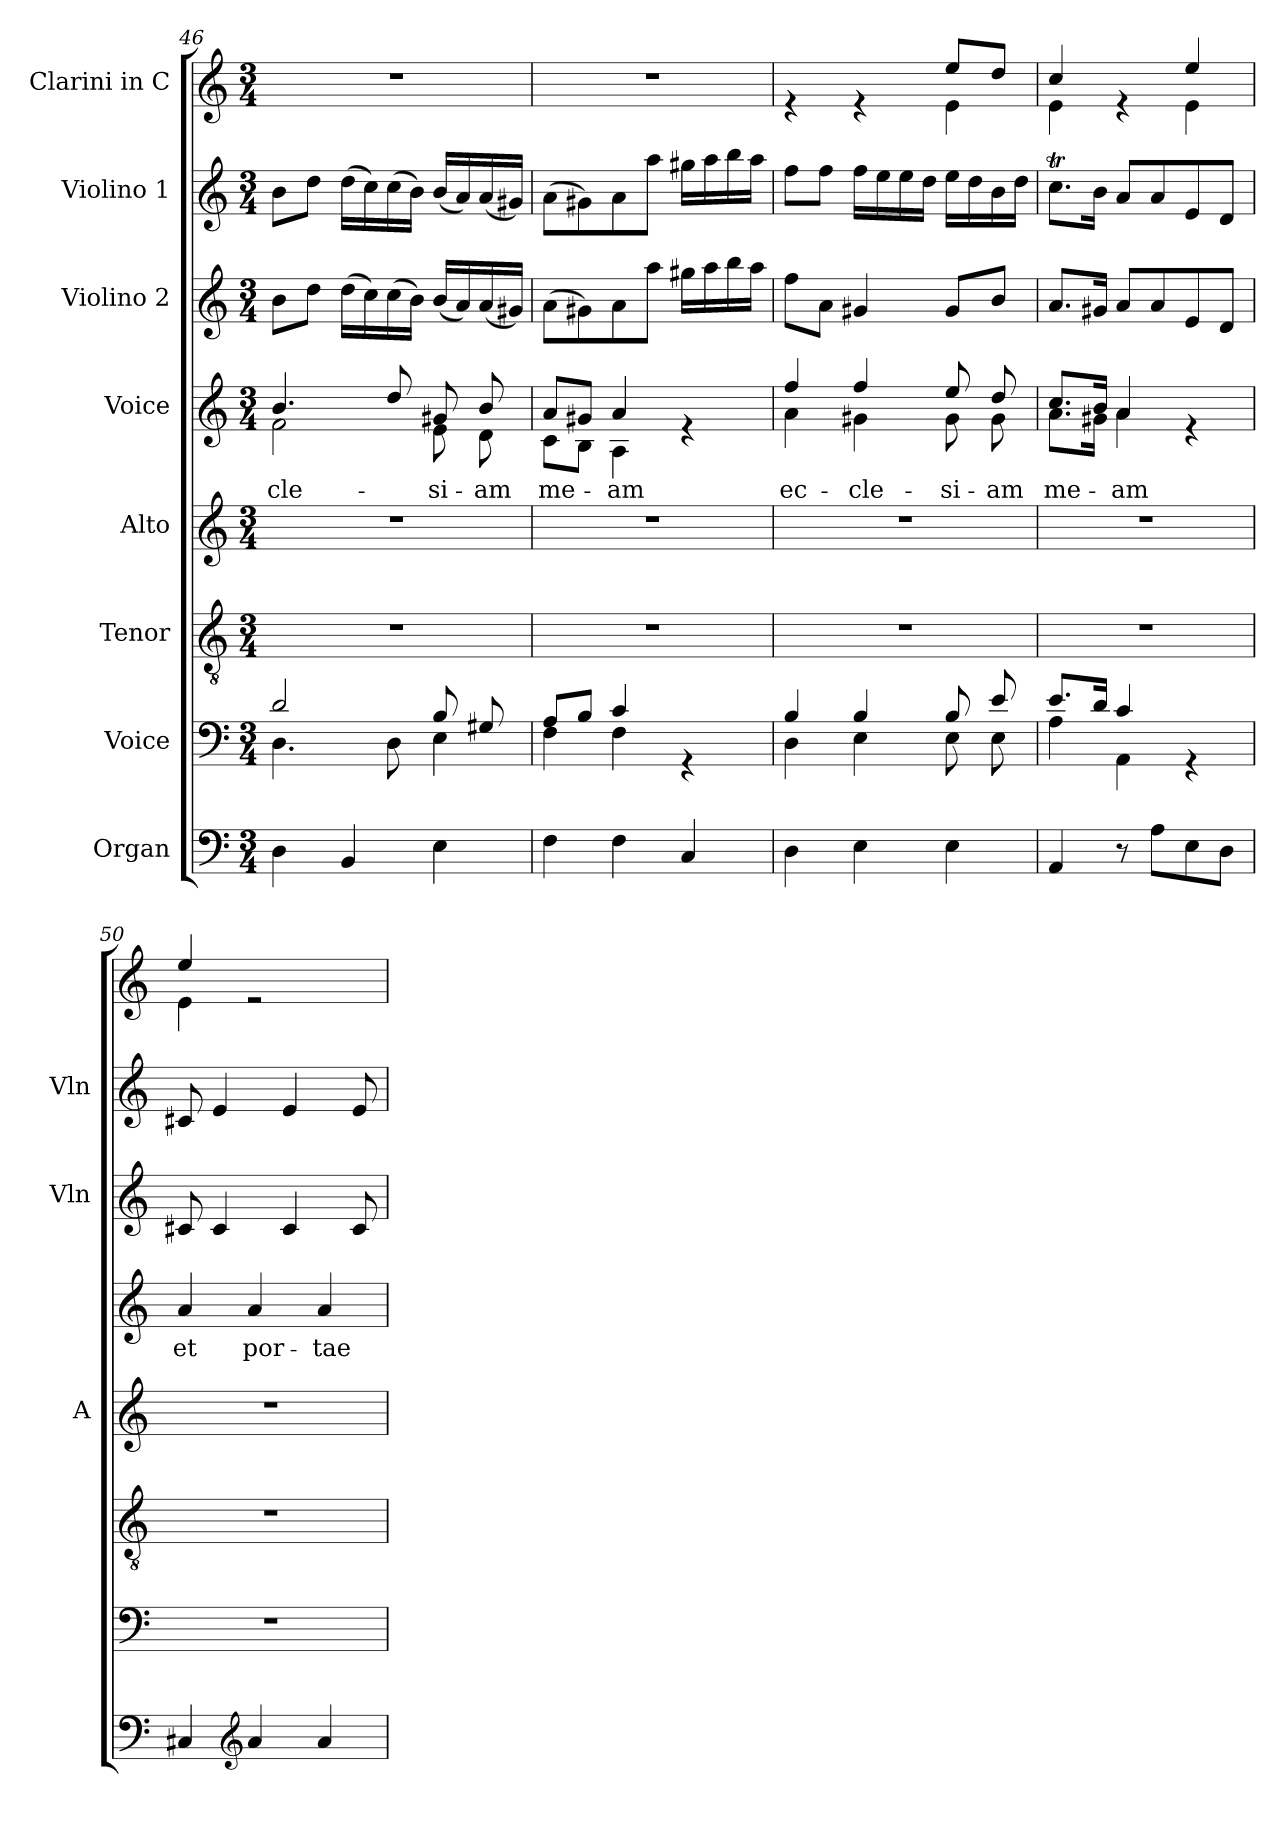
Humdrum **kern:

**kern	**kern	**kern	**kern	**kern	**text	**kern	**kern	**kern
*part8	*part7	*part6	*part5	*part4	*part4	*part3	*part2	*part1
*staff8	*staff7	*staff6	*staff5	*staff4	*staff4	*staff3	*staff2	*staff1
*I"Organ	*I"Voice	*I"Tenor	*I"Alto	*I"Voice	*	*I"Violino 2	*I"Violino 1	*I"Clarini in C
*	*	*	*I'A	*	*	*I'Vln	*I'Vln	*
*clefF4	*clefF4	*clefGv2	*clefG2	*clefG2	*	*clefG2	*clefG2	*clefG2
*k[]	*k[]	*k[]	*k[]	*k[]	*	*k[]	*k[]	*k[]
*M3/4	*M3/4	*M3/4	*M3/4	*M3/4	*	*M3/4	*M3/4	*M3/4
=46	=46	=46	=46	=46	=46	=46	=46	=46
*	*^	*	*	*	*	*	*	*
!	!	!	!	!	!	!LO:LY:b	!	!	!
*	*	*	*	*	*^	*	*	*	*
4D\	2d/	4.D\	2.r	2.r	4.b/	2f\	-cle-	8b\L	8b\L	2.r
.	.	.	.	.	.	.	.	8dd\J	8dd\J	.
4BB/	.	.	.	.	.	.	.	(16dd\LL	(16dd\LL	.
.	.	.	.	.	.	.	.	16cc\)	16cc\)	.
.	.	8D\	.	.	8dd/	.	.	(16cc\	(16cc\	.
.	.	.	.	.	.	.	.	16b\JJ)	16b\JJ)	.
!	!	!	!	!	!	!	!LO:LY:b	!	!	!
4E\	8B/	4E\	.	.	8g#X/	8e\	-si-	(16b/LL	(16b/LL	.
.	.	.	.	.	.	.	.	16a/)	16a/)	.
!	!	!	!	!	!	!	!LO:LY:b	!	!	!
.	8G#X/	.	.	.	8b/	8d\	-am	(16a/	(16a/	.
.	.	.	.	.	.	.	.	16g#X/JJ)	16g#X/JJ)	.
=47	=47	=47	=47	=47	=47	=47	=47	=47	=47	=47
!	!	!	!	!	!	!	!LO:LY:b	!	!	!
4F\	8A/L	4F\	2.r	2.r	8a/L	8c\L	me-	(8a\L	(8a\L	2.r
.	8B/J	.	.	.	8g#X/J	8B\J	.	8g#X\)	8g#X\)	.
!	!	!	!	!	!	!	!LO:LY:b	!	!	!
4F\	4c/	4F\	.	.	4a/	4A\	-am	8a\	8a\	.
.	.	.	.	.	.	.	.	8aa\J	8aa\J	.
4C/	4rGG	4ryy	.	.	4re	4ryy	.	16gg#X\LL	16gg#X\LL	.
.	.	.	.	.	.	.	.	16aa\	16aa\	.
.	.	.	.	.	.	.	.	16bb\	16bb\	.
.	.	.	.	.	.	.	.	16aa\JJ	16aa\JJ	.
=48	=48	=48	=48	=48	=48	=48	=48	=48	=48	=48
!	!	!	!	!	!	!	!LO:LY:b	!	!	!
*	*	*	*	*	*	*	*	*	*	*^
4D\	4B/	4D\	2.r	2.r	4ff/	4a\	ec-	8ff\L	8ff\L	4re	2ryy
.	.	.	.	.	.	.	.	8a\J	8ff\J	.	.
!	!	!	!	!	!	!	!LO:LY:b	!	!	!	!
4E\	4B/	4E\	.	.	4ff/	4g#X\	-cle-	4g#X/	16ff\LL	4re	.
.	.	.	.	.	.	.	.	.	16ee\	.	.
.	.	.	.	.	.	.	.	.	16ee\	.	.
.	.	.	.	.	.	.	.	.	16dd\JJ	.	.
!	!	!	!	!	!	!	!LO:LY:b	!	!	!	!
4E\	8B/	8E\	.	.	8ee/	8g#\	-si-	8g#/L	16ee\LL	8ee/L	4e\
.	.	.	.	.	.	.	.	.	16dd\	.	.
!	!	!	!	!	!	!	!LO:LY:b	!	!	!	!
.	8e/	8E\	.	.	8dd/	8g#\	-am	8b/J	16b\	8dd/J	.
.	.	.	.	.	.	.	.	.	16dd\JJ	.	.
=49	=49	=49	=49	=49	=49	=49	=49	=49	=49	=49	=49
!	!	!	!	!	!	!	!LO:LY:b	!	!	!	!
4AA/	8.e/L	4A\	2.r	2.r	8.cc/L	8.a\L	me-	8.a/L	8.ccT\L	4cc/	4e\
.	16d/Jk	.	.	.	16b/Jk	16g#X\Jk	.	16g#X/Jk	16b\Jk	.	.
!	!	!	!	!	!	!	!LO:LY:b	!	!	!	!
8r	4c/	4AA\	.	.	4a/	4a\	-am	8a/L	8a/L	4re	4ryy
8A\L	.	.	.	.	.	.	.	8a/	8a/	.	.
8E\	4rGG	4ryy	.	.	4re	4ryy	.	8e/	8e/	4ee/	4e\
8D\J	.	.	.	.	.	.	.	8d/J	8d/J	.	.
*	*v	*v	*	*	*v	*v	*	*	*	*	*
!!LO:PB:g=z	!!
=50	=50	=50	=50	=50	=50	=50	=50	=50	=50
!	!	!	!	!	!LO:LY:b	!	!	!	!
4C#X/	2.r	2.r	2.r	4a/	et	8c#X/	8c#X/	4ee/	4e\
.	.	.	.	.	.	4c#/	4e/	.	.
*clefG2	*	*	*	*	*	*	*	*	*
!	!	!	!	!	!LO:LY:b	!	!	!	!
4a/	.	.	.	4a/	por-	.	.	2re	2ryy
.	.	.	.	.	.	4c#/	4e/	.	.
!	!	!	!	!	!LO:LY:b	!	!	!	!
4a/	.	.	.	4a/	-tae	.	.	.	.
.	.	.	.	.	.	8c#/	8e/	.	.
*	*	*	*	*	*	*	*	*v	*v
=	=	=	=	=	=	=	=	=
*-	*-	*-	*-	*-	*-	*-	*-	*-
